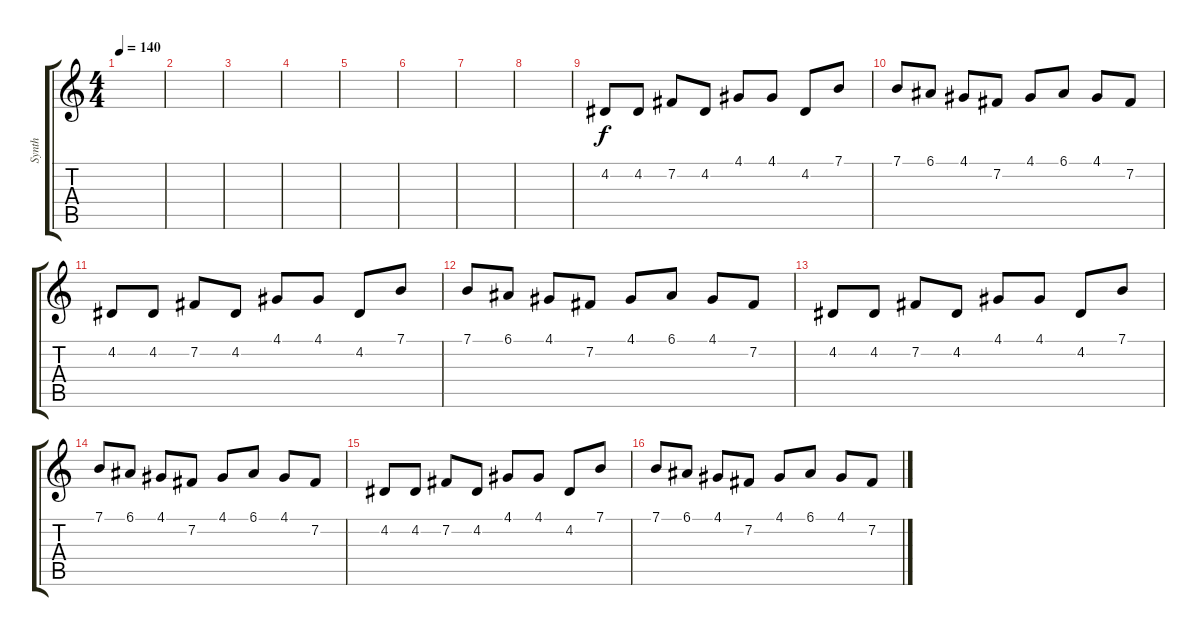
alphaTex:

\track ("Synth" "Synth") {instrument drawbarorgan}
\staff {score tabs}
\tuning (E4 B3 G3 D3 A2 E2) {hide}
\ts (4 4)
\tempo 140
\clef g2
\ks c
|
|
|
|
|
|
|
|
4.2.8 4.2.8 7.2.8 4.2.8 4.1.8 4.1.8 4.2.8 7.1.8 |
7.1.8 6.1.8 4.1.8 7.2.8 4.1.8 6.1.8 4.1.8 7.2.8 |
4.2.8 4.2.8 7.2.8 4.2.8 4.1.8 4.1.8 4.2.8 7.1.8 |
7.1.8 6.1.8 4.1.8 7.2.8 4.1.8 6.1.8 4.1.8 7.2.8 |
4.2.8 4.2.8 7.2.8 4.2.8 4.1.8 4.1.8 4.2.8 7.1.8 |
7.1.8 6.1.8 4.1.8 7.2.8 4.1.8 6.1.8 4.1.8 7.2.8 |
4.2.8 4.2.8 7.2.8 4.2.8 4.1.8 4.1.8 4.2.8 7.1.8 |
7.1.8 6.1.8 4.1.8 7.2.8 4.1.8 6.1.8 4.1.8 7.2.8
